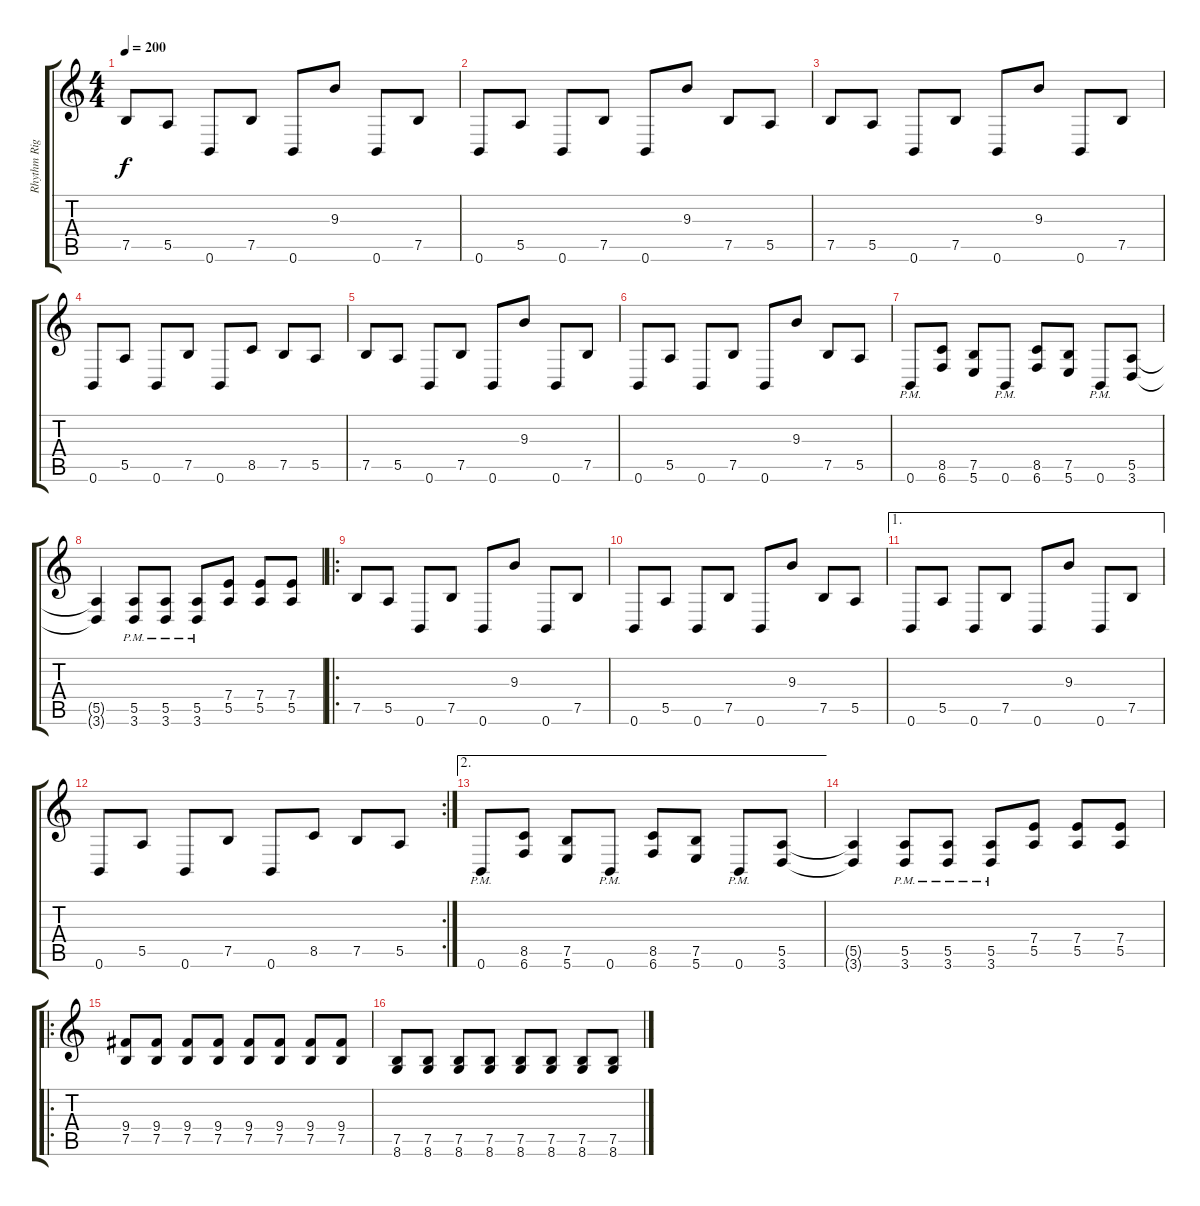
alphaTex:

\track ("Rhythm Right" "Rhythm Rig") {instrument overdrivenguitar}
\staff {score tabs}
\tuning (B3 Gb3 D3 A2 E2 B1) {hide}
\ts (4 4)
\tempo 200
\clef g2
\ks c
7.5.8{dy f instrument overdrivenguitar} 5.5.8 0.6.8 7.5.8 0.6.8 9.3.8 0.6.8 7.5.8 |
0.6.8 5.5.8 0.6.8 7.5.8 0.6.8 9.3.8 7.5.8 5.5.8 |
7.5.8 5.5.8 0.6.8 7.5.8 0.6.8 9.3.8 0.6.8 7.5.8 |
0.6.8 5.5.8 0.6.8 7.5.8 0.6.8 8.5.8 7.5.8 5.5.8 |
7.5.8 5.5.8 0.6.8 7.5.8 0.6.8 9.3.8 0.6.8 7.5.8 |
0.6.8 5.5.8 0.6.8 7.5.8 0.6.8 9.3.8 7.5.8 5.5.8 |
0.6{pm}.8 (8.5 6.6).8 (7.5 5.6).8 0.6{pm}.8 (8.5 6.6).8 (7.5 5.6).8 0.6{pm}.8 (5.5 3.6).8 |
(5.5{t} 3.6{t}).4 (5.5{pm} 3.6{pm}).8 (5.5{pm} 3.6{pm}).8 (5.5{pm} 3.6{pm}).8 (7.4 5.5).8 (7.4 5.5).8 (7.4 5.5).8 |
\ro
7.5.8 5.5.8 0.6.8 7.5.8 0.6.8 9.3.8 0.6.8 7.5.8 |
0.6.8 5.5.8 0.6.8 7.5.8 0.6.8 9.3.8 7.5.8 5.5.8 |
\ae 1
0.6.8 5.5.8 0.6.8 7.5.8 0.6.8 9.3.8 0.6.8 7.5.8 |
\rc 2
0.6.8 5.5.8 0.6.8 7.5.8 0.6.8 8.5.8 7.5.8 5.5.8 |
\ae 2
0.6{pm}.8 (8.5 6.6).8 (7.5 5.6).8 0.6{pm}.8 (8.5 6.6).8 (7.5 5.6).8 0.6{pm}.8 (5.5 3.6).8 |
(5.5{t} 3.6{t}).4 (5.5{pm} 3.6{pm}).8 (5.5{pm} 3.6{pm}).8 (5.5{pm} 3.6{pm}).8 (7.4 5.5).8 (7.4 5.5).8 (7.4 5.5).8 |
\ro
(9.4 7.5).8 (9.4 7.5).8 (9.4 7.5).8 (9.4 7.5).8 (9.4 7.5).8 (9.4 7.5).8 (9.4 7.5).8 (9.4 7.5).8 |
(7.5 8.6).8 (7.5 8.6).8 (7.5 8.6).8 (7.5 8.6).8 (7.5 8.6).8 (7.5 8.6).8 (7.5 8.6).8 (7.5 8.6).8
